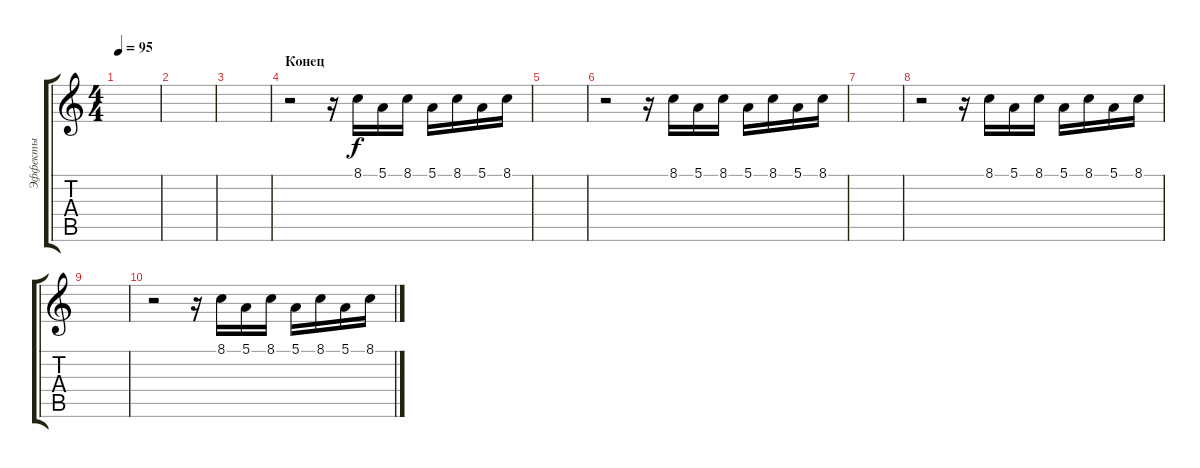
\track ("Эффекты" "Эффекты") {instrument recorder}
\staff {score tabs}
\tuning (E4 B3 G3 D3 A2 E2) {hide}
\ts (4 4)
\tempo 95
\clef g2
\ks c
|
|
|
\section ("" "Конец")
r.2 r.16 8.1.16 5.1.16 8.1.16 5.1.16 8.1.16 5.1.16 8.1.16 |
|
r.2 r.16 8.1.16 5.1.16 8.1.16 5.1.16 8.1.16 5.1.16 8.1.16 |
|
r.2 r.16 8.1.16 5.1.16 8.1.16 5.1.16 8.1.16 5.1.16 8.1.16 |
|
r.2 r.16 8.1.16 5.1.16 8.1.16 5.1.16 8.1.16 5.1.16 8.1.16
